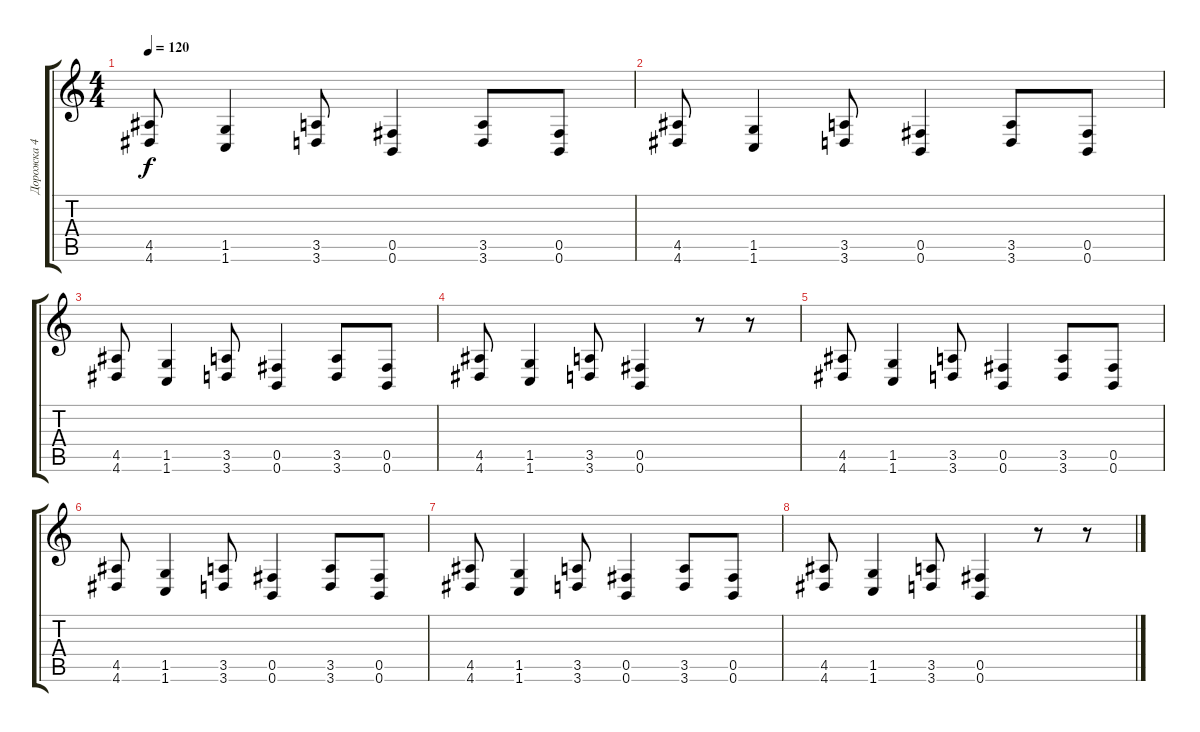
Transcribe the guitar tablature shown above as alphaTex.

\track ("Дорожка 4" "Дорожка 4") {instrument distortionguitar}
\staff {score tabs}
\tuning (Db4 Ab3 E3 B2 Gb2 B1) {hide}
\ts (4 4)
\tempo 120
\clef g2
\ks c
(4.5 4.6).8{dy f} (1.5 1.6).4 (3.5 3.6).8 (0.5 0.6).4 (3.5 3.6).8 (0.5 0.6).8 |
(4.5 4.6).8 (1.5 1.6).4 (3.5 3.6).8 (0.5 0.6).4 (3.5 3.6).8 (0.5 0.6).8 |
(4.5 4.6).8 (1.5 1.6).4 (3.5 3.6).8 (0.5 0.6).4 (3.5 3.6).8 (0.5 0.6).8 |
(4.5 4.6).8 (1.5 1.6).4 (3.5 3.6).8 (0.5 0.6).4 r.8 r.8 |
(4.5 4.6).8 (1.5 1.6).4 (3.5 3.6).8 (0.5 0.6).4 (3.5 3.6).8 (0.5 0.6).8 |
(4.5 4.6).8 (1.5 1.6).4 (3.5 3.6).8 (0.5 0.6).4 (3.5 3.6).8 (0.5 0.6).8 |
(4.5 4.6).8 (1.5 1.6).4 (3.5 3.6).8 (0.5 0.6).4 (3.5 3.6).8 (0.5 0.6).8 |
(4.5 4.6).8 (1.5 1.6).4 (3.5 3.6).8 (0.5 0.6).4 r.8 r.8
